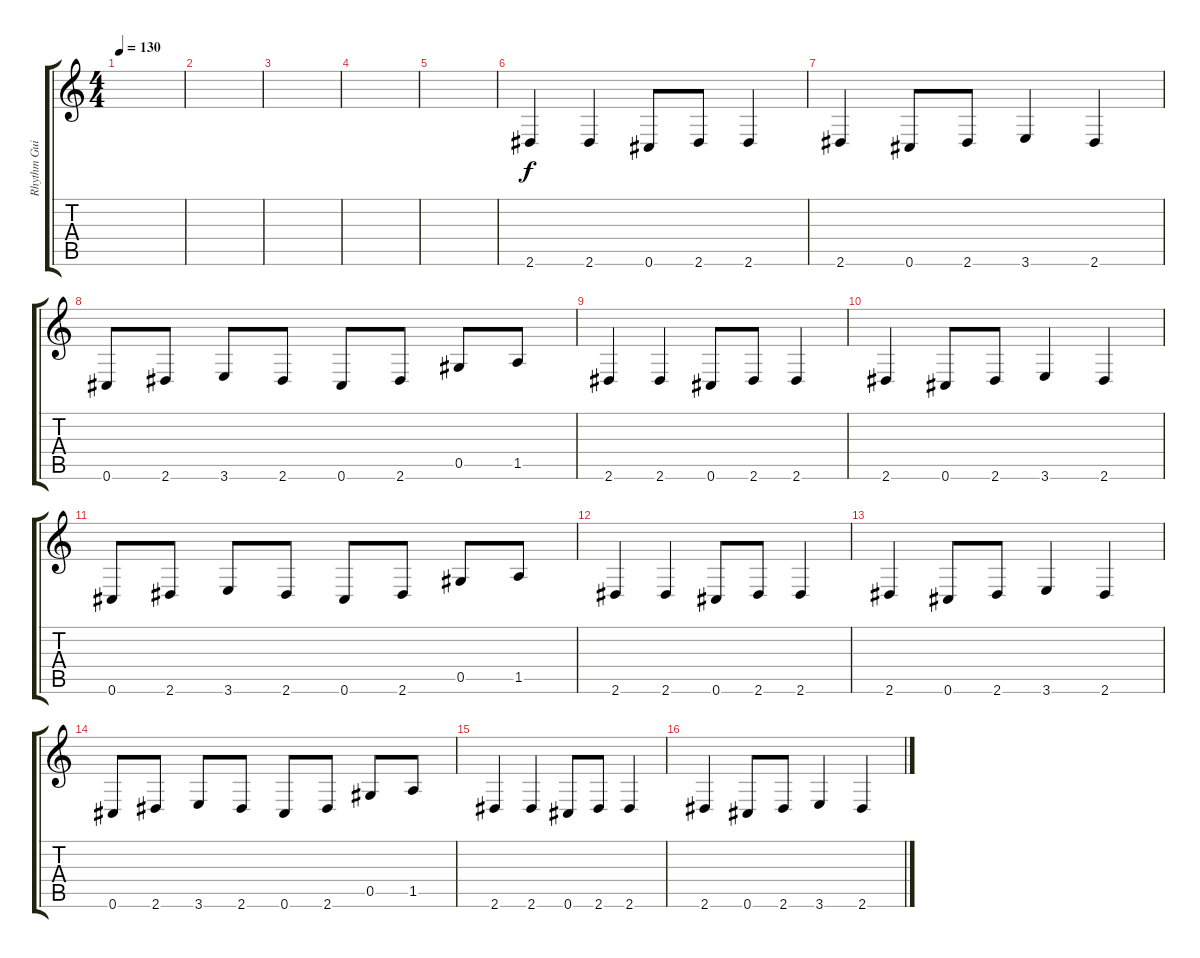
\track ("Rhythm Guitar" "Rhythm Gui") {instrument overdrivenguitar}
\staff {score tabs}
\tuning (Eb4 Bb3 Gb3 Db3 Ab2 Db2) {hide}
\ts (4 4)
\tempo 130
\clef g2
\ks c
|
|
|
|
|
2.6.4 2.6.4 0.6.8 2.6.8 2.6.4 |
2.6.4 0.6.8 2.6.8 3.6.4 2.6.4 |
0.6.8 2.6.8 3.6.8 2.6.8 0.6.8 2.6.8 0.5.8 1.5.8 |
2.6.4 2.6.4 0.6.8 2.6.8 2.6.4 |
2.6.4 0.6.8 2.6.8 3.6.4 2.6.4 |
0.6.8 2.6.8 3.6.8 2.6.8 0.6.8 2.6.8 0.5.8 1.5.8 |
2.6.4 2.6.4 0.6.8 2.6.8 2.6.4 |
2.6.4 0.6.8 2.6.8 3.6.4 2.6.4 |
0.6.8 2.6.8 3.6.8 2.6.8 0.6.8 2.6.8 0.5.8 1.5.8 |
2.6.4 2.6.4 0.6.8 2.6.8 2.6.4 |
2.6.4 0.6.8 2.6.8 3.6.4 2.6.4
